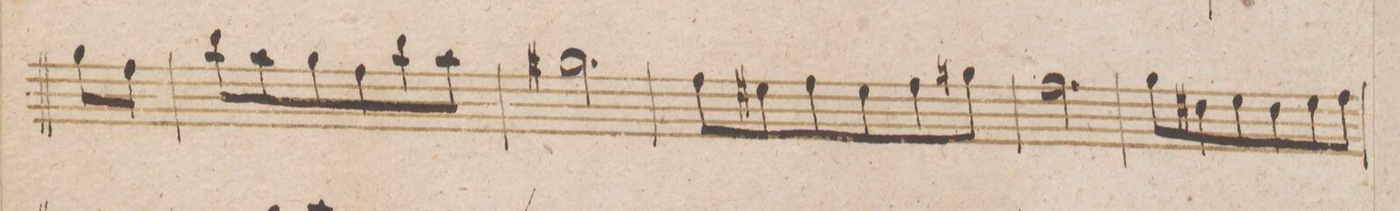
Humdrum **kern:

**kern	**dynam
*I"Clarinetto 1mo in B.	*
*clefG2	*
*k[b-]	*
*met(c|)	*
*M3/4	*
8ff\L	.
8ee\J	.
=178	=178
8aa\L	.
8gg\	.
8ff\	.
8ee\	.
8aa\	.
8gg\J	.
=179	=179
2.ff#X\	.
=180	=180
8ee\L	.
8dd#X\	.
8ee\	.
8dd#\	.
8ee\	.
8ffn\J	.
=181	=181
2.ee\	.
=182	=182
8ff\L	.
8cc#X\	.
8dd\	.
8cc#\	.
8dd\	.
8ee\J	.
=183	=183
*-	*-
